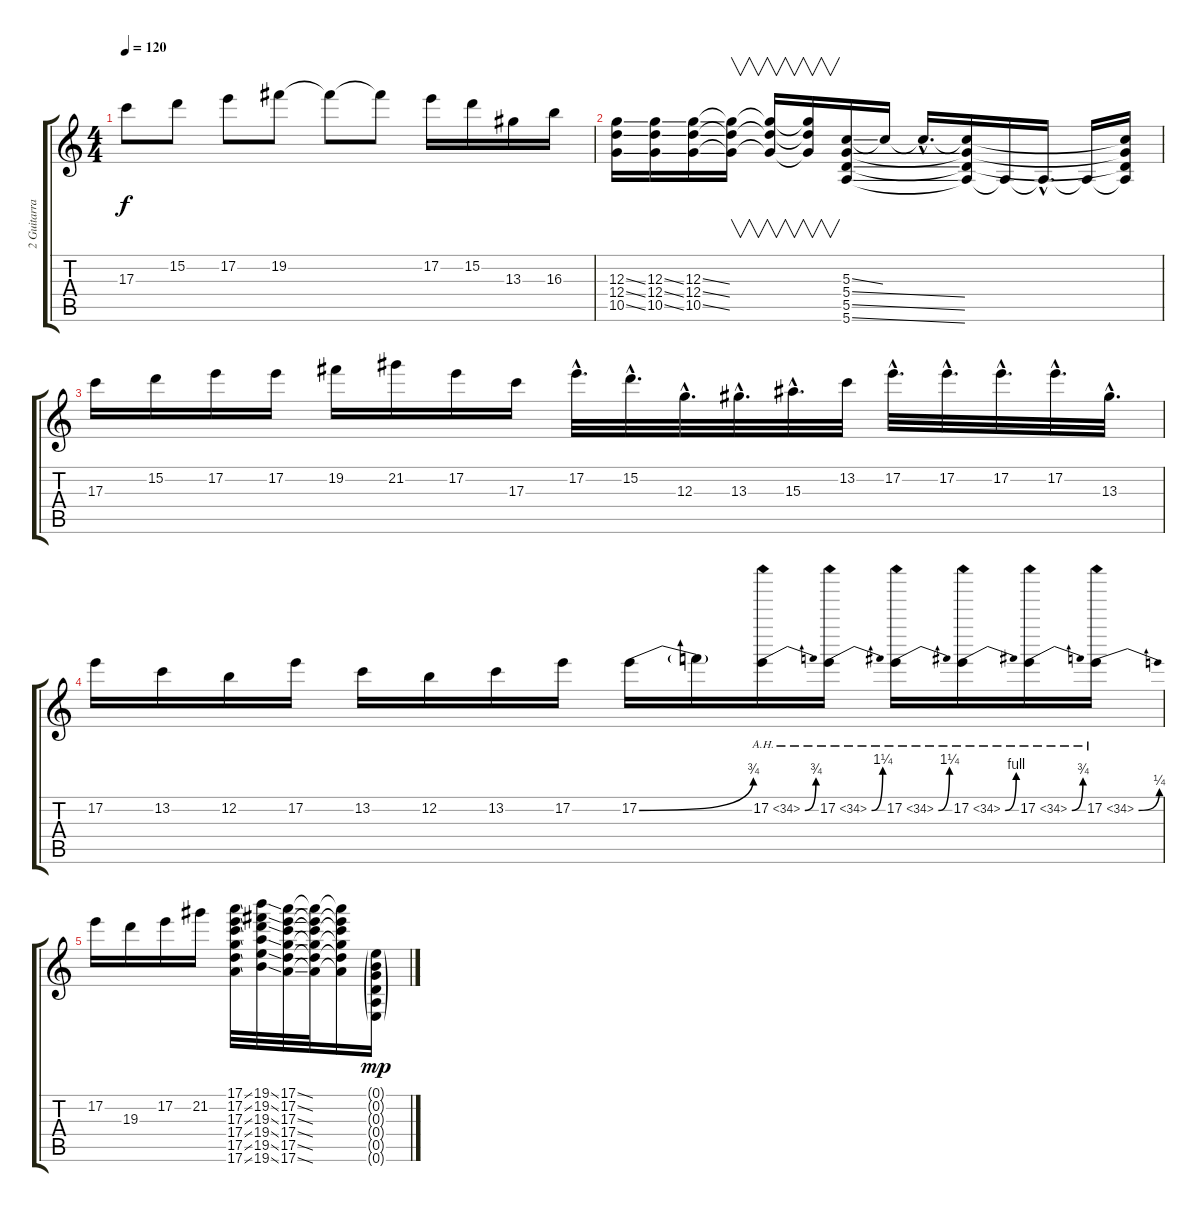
\track ("2 Guitarra solista " "2 Guitarra") {instrument overdrivenguitar}
\staff {score tabs}
\tuning (E4 B3 G3 D3 A2 E2) {hide}
\ts (4 4)
\tempo 120
\clef g2
\ks c
17.3.8{dy f} 15.2.8 17.2.8 19.2.8 19.2{t}.8 19.2{t}.8 17.2.16 15.2.16 13.3.16 16.3.16 |
(12.3{ss} 12.4{ss} 10.5{ss}).16 (12.3{ss} 12.4{ss} 10.5{ss}).16 (12.3{ss} 12.4{ss} 10.5{ss}).16 (12.3{t} 12.4{t} 10.5{t}).16{v} (12.3{t} 12.4{t} 10.5{t}).16{v} (12.3{t} 12.4{t} 10.5{t}).16{v} (5.3{ss} 5.4{ss} 5.5{ss} 5.6{ss}).16 5.3{t}.16 5.3{hac t}.16{d} (5.3{t} 5.4{t} 5.5{t} 5.6{t}).16 5.6{t}.16 5.6{hac t}.16{d} 5.6{t}.16 (5.3{t} 5.4{t} 5.5{t} 5.6{t}).16 |
17.3.16 15.2.16 17.2.16 17.2.16 19.2.16 21.2.16 17.2.16 17.3.16 17.2{hac}.32{d} 15.2{hac}.32{d} 12.3{hac}.32{d} 13.3{hac}.32{d} 15.3{hac}.32{d} 13.2.32 17.2{hac}.32{d} 17.2{hac}.32{d} 17.2{hac}.32{d} 17.2{hac}.32{d} 13.3{hac}.32{d} |
17.2.16 13.2.16 12.2.16 17.2.16 13.2.16 12.2.16 13.2.16 17.2.16 17.2{be (bend 0 0 60 3)}.16 17.2{t}.16 17.2{be (bend 0 0 60 3) ah 17}.16 17.2{be (bend 0 0 60 5) ah 17}.16 17.2{be (bend 0 0 60 5) ah 17}.16 17.2{be (bend 0 0 60 4) ah 17}.16 17.2{be (bend 0 0 60 3) ah 17}.16 17.2{be (bend 0 0 60 1) ah 17}.16 |
17.2.16 19.3.16 17.2.16 21.2.16 (17.1{ss} 17.2{ss} 17.3{ss} 17.4{ss} 17.5{ss} 17.6{ss}).32 (19.1{ss} 19.2{ss} 19.3{ss} 19.4{ss} 19.5{ss} 19.6{ss}).32 (17.1{ss} 17.2{ss} 17.3{ss} 17.4{ss} 17.5{ss} 17.6{ss}).32 (17.1{t} 17.2{t} 17.3{t} 17.4{t} 17.5{t} 17.6{t}).32 (17.1{t} 17.2{t} 17.3{t} 17.4{t} 17.5{t} 17.6{t}).16 (0.1{g} 0.2{g} 0.3{g} 0.4{g} 0.5{g} 0.6{g}).16{dy mp}
